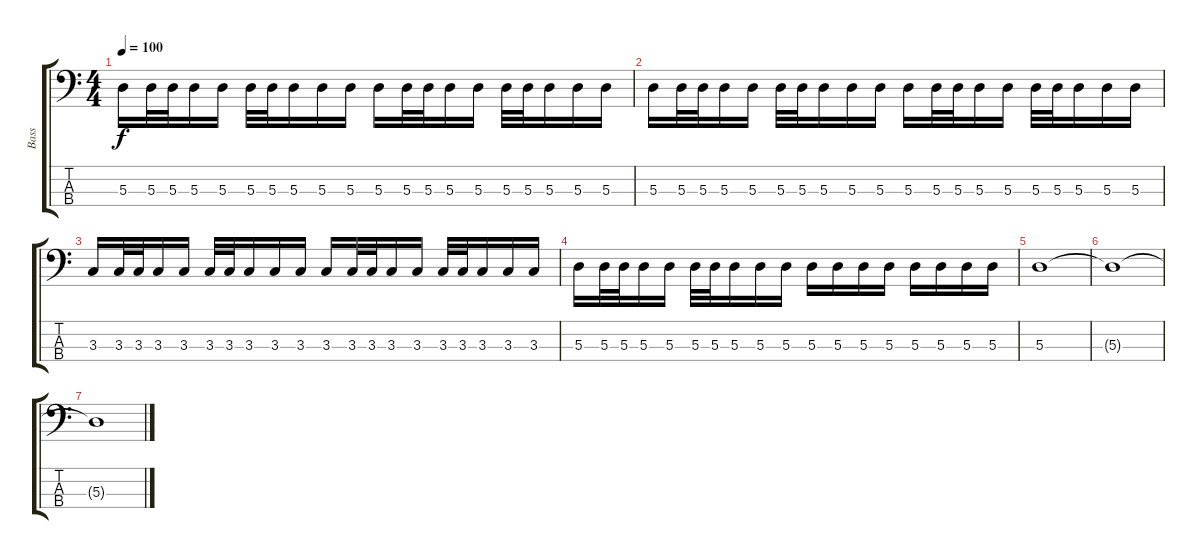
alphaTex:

\track ("Bass" "Bass") {instrument electricbassfinger}
\staff {score tabs}
\tuning (G2 D2 A1 E1) {hide}
\ts (4 4)
\tempo 100
\clef f4
\ks c
5.3.16{dy f} 5.3.32 5.3.32 5.3.16 5.3.16 5.3.32 5.3.32 5.3.16 5.3.16 5.3.16 5.3.16 5.3.32 5.3.32 5.3.16 5.3.16 5.3.32 5.3.32 5.3.16 5.3.16 5.3.16 |
5.3.16 5.3.32 5.3.32 5.3.16 5.3.16 5.3.32 5.3.32 5.3.16 5.3.16 5.3.16 5.3.16 5.3.32 5.3.32 5.3.16 5.3.16 5.3.32 5.3.32 5.3.16 5.3.16 5.3.16 |
3.3.16 3.3.32 3.3.32 3.3.16 3.3.16 3.3.32 3.3.32 3.3.16 3.3.16 3.3.16 3.3.16 3.3.32 3.3.32 3.3.16 3.3.16 3.3.32 3.3.32 3.3.16 3.3.16 3.3.16 |
5.3.16 5.3.32 5.3.32 5.3.16 5.3.16 5.3.32 5.3.32 5.3.16 5.3.16 5.3.16 5.3.16 5.3.16 5.3.16 5.3.16 5.3.16 5.3.16 5.3.16 5.3.16 |
5.3.1 |
5.3{t}.1 |
5.3{t}.1{volume 0}
